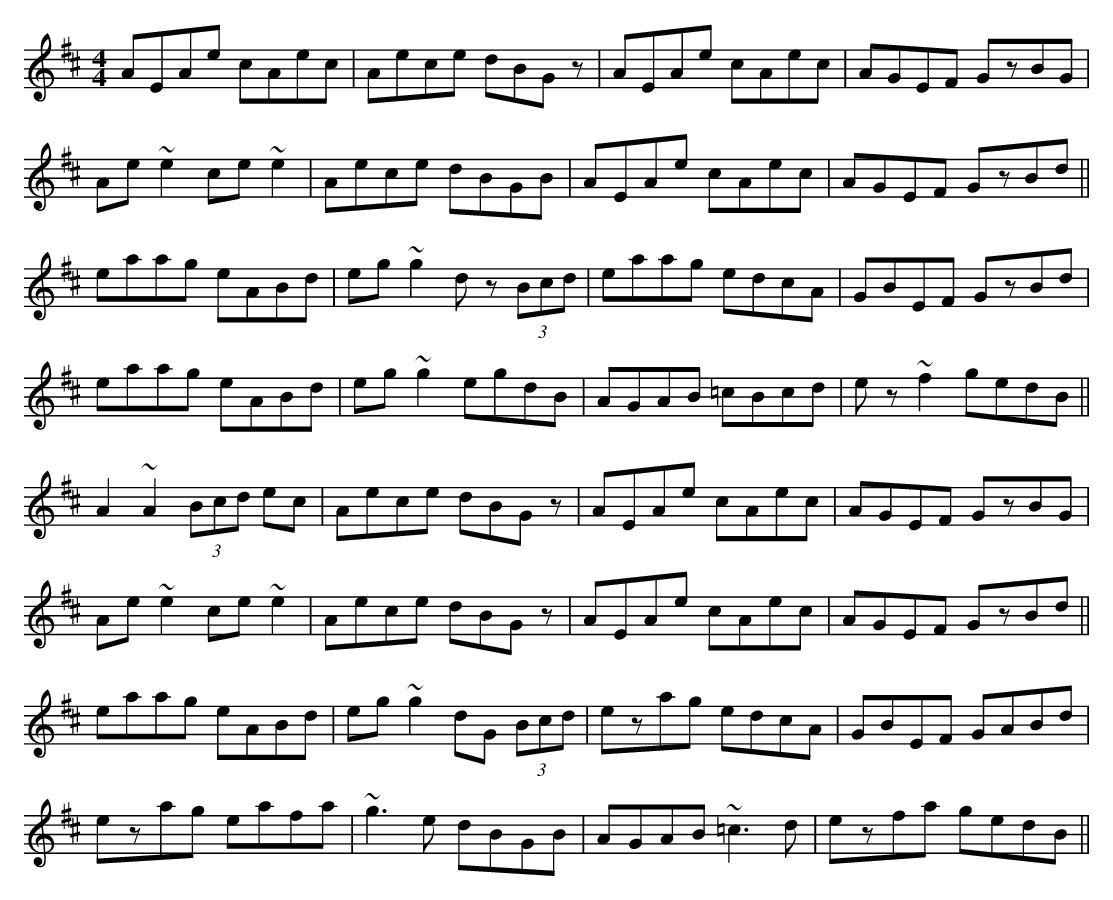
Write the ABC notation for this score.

X:1
M:4/4
K:Amix
AEAe cAec|Aece dBGz|AEAe cAec|AGEF GzBG|
Ae~e2 ce~e2|Aece dBGB|AEAe cAec|AGEF GzBd||
eaag eABd|eg~g2 dz (3Bcd|eaag edcA|GBEF GzBd|
eaag eABd|eg~g2 egdB|AGAB =cBcd|ez~f2 gedB||
A2~A2 (3Bcd ec|Aece dBGz|AEAe cAec|AGEF GzBG|
Ae~e2 ce~e2|Aece dBGz|AEAe cAec|AGEF GzBd||
eaag eABd|eg~g2 dG (3Bcd|ezag edcA|GBEF GABd|
ezag eafa|~g3e dBGB|AGAB ~=c3d|ezfa gedB||
